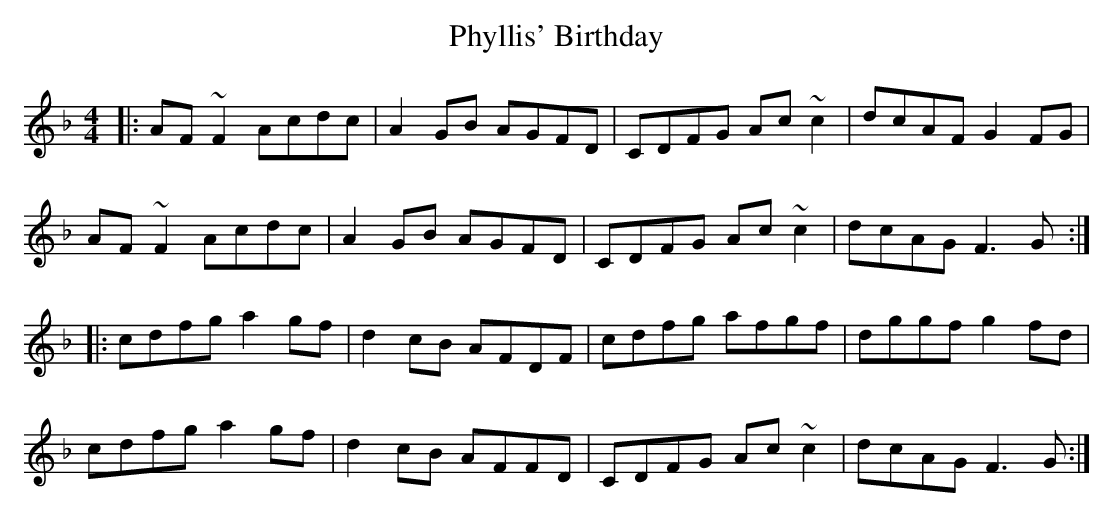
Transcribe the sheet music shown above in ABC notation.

X:1
T: Phyllis' Birthday
M: 4/4
L: 1/8
K: Fmaj
|:AF ~F2 Acdc|A2GB AGFD|CDFG Ac ~c2|dcAF G2FG|
AF ~F2 Acdc|A2GB AGFD|CDFG Ac ~c2|dcAG F3G:|
|:cdfg a2gf|d2cB AFDF|cdfg afgf|dggf g2fd|
cdfg a2gf|d2cB AFFD|CDFG Ac ~c2|dcAG F3G:|
